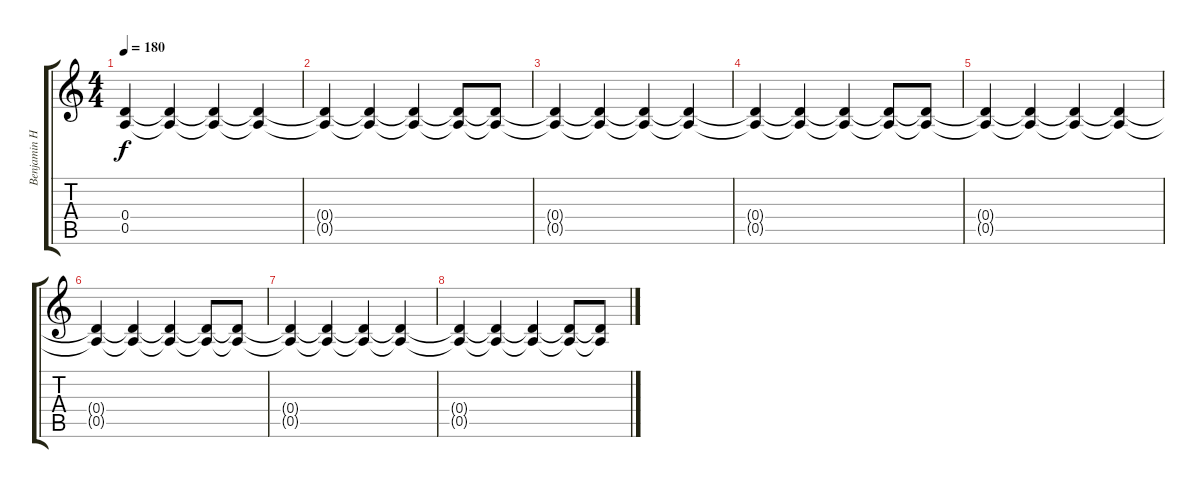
\track ("Benjamin Harper (Guitar 2)" "Benjamin H") {instrument acousticguitarsteel}
\staff {score tabs}
\tuning (E4 B3 G3 D3 A2 E2) {hide}
\ts (4 4)
\tempo 180
\clef g2
\ks c
(0.4{t} 0.5{t}).4{dy f} (0.4{t} 0.5{t}).4 (0.4{t} 0.5{t}).4 (0.4{t} 0.5{t}).4 |
(0.4{t} 0.5{t}).4{volume 5} (0.4{t} 0.5{t}).4 (0.4{t} 0.5{t}).4 (0.4{t} 0.5{t}).8 (0.4{t} 0.5{t}).8 |
(0.4{t} 0.5{t}).4 (0.4{t} 0.5{t}).4 (0.4{t} 0.5{t}).4 (0.4{t} 0.5{t}).4 |
(0.4{t} 0.5{t}).4{volume 3} (0.4{t} 0.5{t}).4 (0.4{t} 0.5{t}).4 (0.4{t} 0.5{t}).8 (0.4{t} 0.5{t}).8 |
(0.4{t} 0.5{t}).4 (0.4{t} 0.5{t}).4 (0.4{t} 0.5{t}).4 (0.4{t} 0.5{t}).4 |
(0.4{t} 0.5{t}).4 (0.4{t} 0.5{t}).4 (0.4{t} 0.5{t}).4 (0.4{t} 0.5{t}).8 (0.4{t} 0.5{t}).8 |
(0.4{t} 0.5{t}).4 (0.4{t} 0.5{t}).4 (0.4{t} 0.5{t}).4 (0.4{t} 0.5{t}).4 |
(0.4{t} 0.5{t}).4 (0.4{t} 0.5{t}).4 (0.4{t} 0.5{t}).4 (0.4{t} 0.5{t}).8 (0.4{t} 0.5{t}).8
